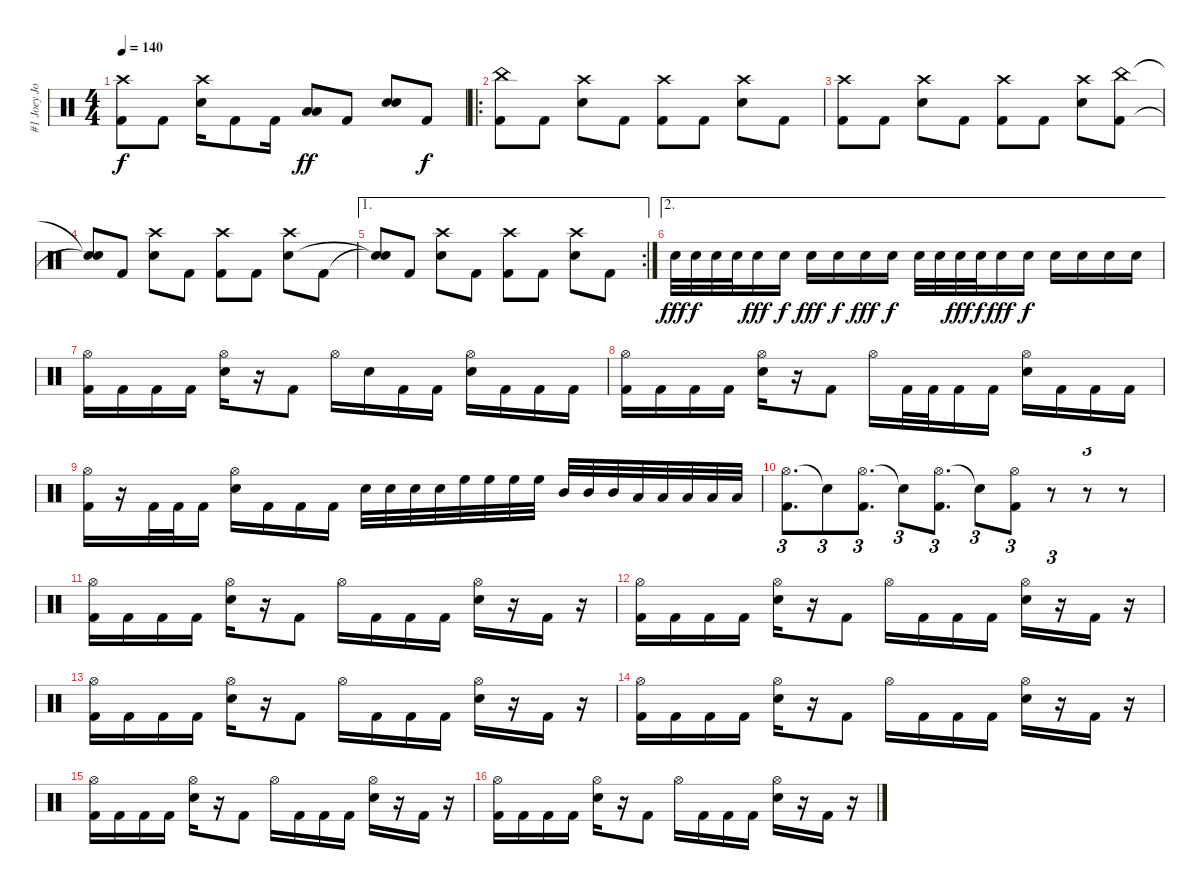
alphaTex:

\track ("#1 Joey Jordison" "#1 Joey Jo") {instrument percussion}
\staff {score}
\articulation defaults
\ts (4 4)
\tempo 140
\clef neutral
\ks c
("Crash high (hit)" "Kick (hit) 2").8{dy f} "Kick (hit) 2".8 ("Crash high (hit)" "Snare (hit) 2").16 "Kick (hit) 2".8 "Kick (hit) 2".16 ("Low Floor Tom (hit)" "Low Tom (hit)").8{dy ff} "Kick (hit) 2".8 ("Snare (hit) 2" "Snare (hit) 2").8{bd 240} "Kick (hit) 2".8{dy f} |
\ro
("China (hit)" "Kick (hit) 2").8 "Kick (hit) 2".8 ("Crash high (hit)" "Snare (hit) 2").8 "Kick (hit) 2".8 ("Crash high (hit)" "Kick (hit) 2").8 "Kick (hit) 2".8 ("Crash high (hit)" "Snare (hit) 2").8 "Kick (hit) 2".8 |
("Crash high (hit)" "Kick (hit) 2").8 "Kick (hit) 2".8 ("Crash high (hit)" "Snare (hit) 2").8 "Kick (hit) 2".8 ("Crash high (hit)" "Kick (hit) 2").8 "Kick (hit) 2".8 ("Crash high (hit)" "Snare (hit) 2").8 ("China (hit)" "Kick (hit) 2").8 |
("Snare (hit)"{t} "Snare (hit)"{t}).8 "Kick (hit) 2".8 ("Crash high (hit)" "Snare (hit) 2").8 "Kick (hit) 2".8 ("Crash high (hit)" "Kick (hit) 2").8 "Kick (hit) 2".8 ("Crash high (hit)" "Snare (hit) 2").8 "Kick (hit) 2".8 |
\ae 1
\rc 2
("Snare (hit)"{t} "Snare (hit)"{t}).8 "Kick (hit) 2".8 ("Crash high (hit)" "Snare (hit) 2").8 "Kick (hit) 2".8 ("Crash high (hit)" "Kick (hit) 2").8 "Kick (hit) 2".8 ("Crash high (hit)" "Snare (hit) 2").8 "Kick (hit) 2".8 |
\ae 2 "Electric Snare (hit)".32{dy fff} "Electric Snare (hit)".32{dy f} "Electric Snare (hit)".32 "Electric Snare (hit)".32 "Electric Snare (hit)".16{dy fff} "Electric Snare (hit)".16{dy f} "Electric Snare (hit)".16{dy fff} "Electric Snare (hit)".16{dy f} "Electric Snare (hit)".16{dy fff} "Electric Snare (hit)".16{dy f} "Electric Snare (hit)".32 "Electric Snare (hit)".32 "Electric Snare (hit)".32{dy fff} "Electric Snare (hit)".32{dy f} "Electric Snare (hit)".16{dy fff} "Electric Snare (hit)".16{dy f} "Electric Snare (hit)".16 "Electric Snare (hit)".16 "Electric Snare (hit)".16 "Electric Snare (hit)".16
|
("Hi-Hat (open)" "Kick (hit) 2").16 "Kick (hit) 2".16 "Kick (hit) 2".16 "Kick (hit) 2".16 ("Hi-Hat (open)" "Snare (hit) 2").16 r.16 "Kick (hit) 2".8 "Hi-Hat (open)".16 "Snare (hit) 2".16 "Kick (hit) 2".16 "Kick (hit) 2".16 ("Hi-Hat (open)" "Snare (hit) 2").16 "Kick (hit) 2".16 "Kick (hit) 2".16 "Kick (hit) 2".16 |
("Hi-Hat (open)" "Kick (hit) 2").16 "Kick (hit) 2".16 "Kick (hit) 2".16 "Kick (hit) 2".16 ("Hi-Hat (open)" "Snare (hit) 2").16 r.16 "Kick (hit) 2".8 "Hi-Hat (open)".16 "Kick (hit) 2".32 "Kick (hit) 2".32 "Kick (hit) 2".16 "Kick (hit) 2".16 ("Hi-Hat (open)" "Snare (hit) 2").16 "Kick (hit) 2".16 "Kick (hit) 2".16 "Kick (hit) 2".16 |
("Hi-Hat (open)" "Kick (hit) 2").16 r.16 "Kick (hit) 2".32 "Kick (hit) 2".32 "Kick (hit) 2".16 ("Hi-Hat (open)" "Snare (hit) 2").16 "Kick (hit) 2".16 "Kick (hit) 2".16 "Kick (hit) 2".16 "Snare (hit) 2".32 "Snare (hit) 2".32 "Snare (hit) 2".32 "Snare (hit) 2".32 "High Floor Tom (hit)".32 "High Floor Tom (hit)".32 "High Floor Tom (hit)".32 "High Floor Tom (hit)".32 "Mid Tom (hit)".32 "Mid Tom (hit)".32 "Mid Tom (hit)".32 "Low Tom (hit)".32 "Low Tom (hit)".32 "Low Floor Tom (hit)".32 "Low Floor Tom (hit)".32 "Low Floor Tom (hit)".32 |
("Hi-Hat (open)" "Kick (hit) 2").8{d tu (3 2)} "Snare (hit)"{t}.8{tu (3 2)} ("Hi-Hat (open)" "Kick (hit) 2").8{d tu (3 2)} "Snare (hit)"{t}.8{tu (3 2)} ("Hi-Hat (open)" "Kick (hit) 2").8{d tu (3 2)} "Snare (hit)"{t}.8{tu (3 2)} ("Hi-Hat (open)" "Kick (hit) 2").8{tu (3 2)} r.8{tu (3 2)} r.8{tu (3 2)} r.8 |
("Hi-Hat (open)" "Kick (hit) 2").16 "Kick (hit) 2".16 "Kick (hit) 2".16 "Kick (hit) 2".16 ("Hi-Hat (open)" "Snare (hit) 2").16 r.16 "Kick (hit) 2".8 "Hi-Hat (open)".16 "Kick (hit) 2".16 "Kick (hit) 2".16 "Kick (hit) 2".16 ("Hi-Hat (open)" "Snare (hit) 2").16 r.16 "Kick (hit) 2".16 r.16 |
("Hi-Hat (open)" "Kick (hit) 2").16 "Kick (hit) 2".16 "Kick (hit) 2".16 "Kick (hit) 2".16 ("Hi-Hat (open)" "Snare (hit) 2").16 r.16 "Kick (hit) 2".8 "Hi-Hat (open)".16 "Kick (hit) 2".16 "Kick (hit) 2".16 "Kick (hit) 2".16 ("Hi-Hat (open)" "Snare (hit) 2").16 r.16 "Kick (hit) 2".16 r.16 |
("Hi-Hat (open)" "Kick (hit) 2").16 "Kick (hit) 2".16 "Kick (hit) 2".16 "Kick (hit) 2".16 ("Hi-Hat (open)" "Snare (hit) 2").16 r.16 "Kick (hit) 2".8 "Hi-Hat (open)".16 "Kick (hit) 2".16 "Kick (hit) 2".16 "Kick (hit) 2".16 ("Hi-Hat (open)" "Snare (hit) 2").16 r.16 "Kick (hit) 2".16 r.16 |
("Hi-Hat (open)" "Kick (hit) 2").16 "Kick (hit) 2".16 "Kick (hit) 2".16 "Kick (hit) 2".16 ("Hi-Hat (open)" "Snare (hit) 2").16 r.16 "Kick (hit) 2".8 "Hi-Hat (open)".16 "Kick (hit) 2".16 "Kick (hit) 2".16 "Kick (hit) 2".16 ("Hi-Hat (open)" "Snare (hit) 2").16 r.16 "Kick (hit) 2".16 r.16 |
("Hi-Hat (open)" "Kick (hit) 2").16 "Kick (hit) 2".16 "Kick (hit) 2".16 "Kick (hit) 2".16 ("Hi-Hat (open)" "Snare (hit) 2").16 r.16 "Kick (hit) 2".8 "Hi-Hat (open)".16 "Kick (hit) 2".16 "Kick (hit) 2".16 "Kick (hit) 2".16 ("Hi-Hat (open)" "Snare (hit) 2").16 r.16 "Kick (hit) 2".16 r.16 |
("Hi-Hat (open)" "Kick (hit) 2").16 "Kick (hit) 2".16 "Kick (hit) 2".16 "Kick (hit) 2".16 ("Hi-Hat (open)" "Snare (hit) 2").16 r.16 "Kick (hit) 2".8 "Hi-Hat (open)".16 "Kick (hit) 2".16 "Kick (hit) 2".16 "Kick (hit) 2".16 ("Hi-Hat (open)" "Snare (hit) 2").16 r.16 "Kick (hit) 2".16 r.16
